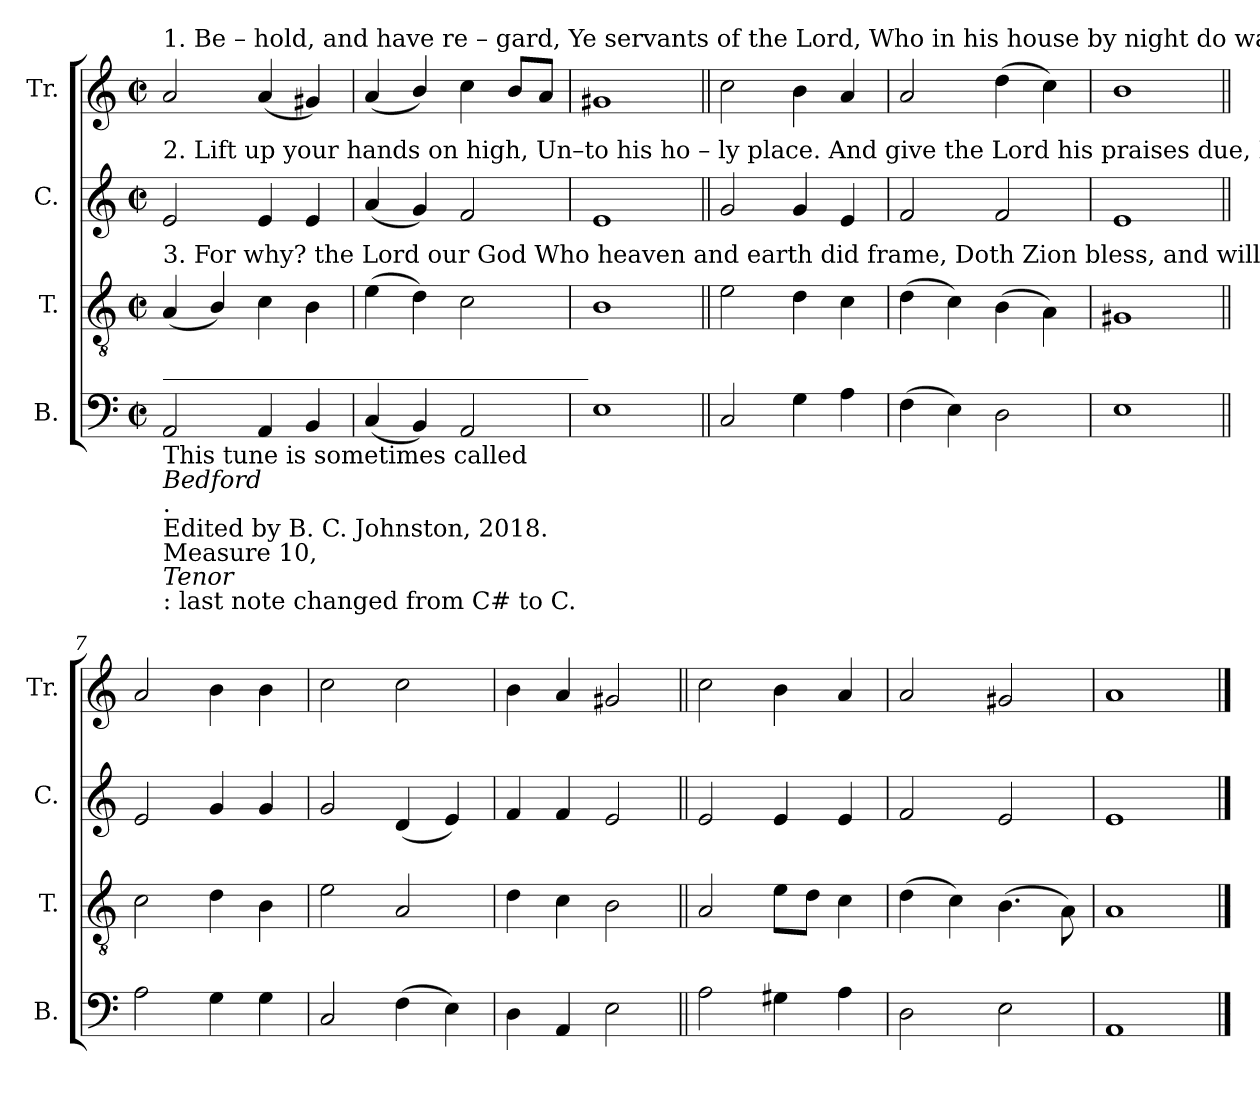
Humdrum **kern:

**kern	**kern	**kern	**kern
*part4	*part3	*part2	*part1
*staff4	*staff3	*staff2	*staff1
*I"B.	*I"T.	*I"C.	*I"Tr.
*I'B.	*I'T.	*I'C.	*I'Tr.
*clefF4	*clefGv2	*clefG2	*clefG2
*k[]	*k[]	*k[]	*k[]
*M2/2	*M2/2	*M2/2	*M2/2
*met(c|)	*met(c|)	*met(c|)	*met(c|)
*MM90	*MM90	*MM90	*MM90
=1	=1	=1	=1
!	!	!	!LO:TX:a:t=1. Be  –   hold,       and   have  re  – gard,   Ye  servants  of      the      Lord,  Who in his house by night do watch,  Praise  him  with  one    ac   –    cord.
!	!	!LO:TX:a:t=2. Lift    up   your   hands   on          high,   Un–to  his  ho   –   ly       place.  And  give the Lord his praises   due,   His   be    –    ne  – fits     em   –   brace.	!
!	!LO:TX:a:t=3. For   why?  the  Lord      our         God Who heaven and earth did frame,  Doth Zion  bless, and will preserve   For   ev    –   er  –  more   the       same.	!	!
!LO:TX:a:t=___________________________________	!	!	!
!LO:TX:b:t=This tune is sometimes called	!	!	!
!LO:TX:b:i:t=Bedford	!	!	!
!LO:TX:b:t=.	!	!	!
!LO:TX:b:t=Edited by B. C. Johnston, 2018.	!	!	!
!LO:TX:b:t=Measure 10,	!	!	!
!LO:TX:b:i:t=Tenor	!	!	!
!LO:TX:b:t=&colon; last note changed from C# to C.	!	!	!
2AA!/	(4A!/	2e!/	2a!/
.	4B!/)	.	.
4AA!/	4c!\	4e!/	(4a!/
4BB!/	4B!\	4e!/	4g#X!/)
=2	=2	=2	=2
(4C!/	(4e!\	(4a!/	(4a!/
4BB!/)	4d!\)	4g!/)	4b!/)
2AA!/	2c!\	2f!/	4cc!\
.	.	.	8b!/L
.	.	.	8a!/J
=3	=3	=3	=3
1E!	1B!	1e!	1g#X!
=4||	=4||	=4||	=4||
2C!/	2e!\	2g!/	2cc!\
4G!\	4d!\	4g!/	4b!\
4A!\	4c!\	4e!/	4a!/
=5	=5	=5	=5
(4F!\	(4d!\	2f!/	2a!/
4E!\)	4c!\)	.	.
2D!\	(4B!\	2f!/	(4dd!\
.	4A!\)	.	4cc!\)
=6	=6	=6	=6
1E!	1G#X!	1e!	1b!
=7||	=7||	=7||	=7||
2A!\	2c!\	2e!/	2a!/
4G!\	4d!\	4g!/	4b!\
4G!\	4B!\	4g!/	4b!\
=8	=8	=8	=8
2C!/	2e!\	2g!/	2cc!\
(4F!\	2A!/	(4d!/	2cc!\
4E!\)	.	4e!/)	.
=9	=9	=9	=9
4D!\	4d!\	4f!/	4b!\
4AA!/	4c!\	4f!/	4a!/
2E!\	2B!\	2e!/	2g#X!/
=10||	=10||	=10||	=10||
2A!\	2A!/	2e!/	2cc!\
4G#X!\	8e!\L	4e!/	4b!\
.	8d!\J	.	.
4A!\	4c!\	4e!/	4a!/
=11	=11	=11	=11
2D!\	(4d!\	2f!/	2a!/
.	4c!\)	.	.
2E!\	(4.B!\	2e!/	2g#X!/
.	8A!\)	.	.
=12	=12	=12	=12
1AA!	1A!	1e!	1a!
==	==	==	==
*-	*-	*-	*-
